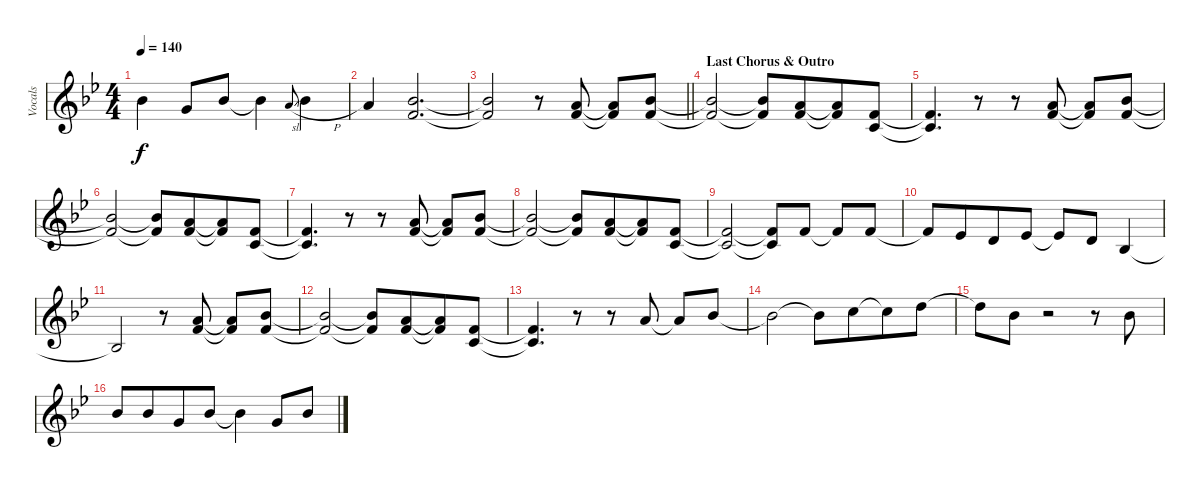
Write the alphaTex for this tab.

\track ("Vocals" "Vocals") {instrument lead6voice}
\staff {score}
\tuning (E4 B3 G3 D3 A2 E2) {hide}
\ts (4 4)
\tempo 140
\clef g2
\ks gminor
6.1{t}.4{dy f} 3.1.8 6.1.8 6.1{t}.4 5.1{sl}.8{gr onbeat} 6.1{h}.4 |
5.1.4 (6.1 6.2).2{d} |
\barLineRight lightlight
(6.1{t} 6.2{t}).2 r.8 (5.1 6.2).8 (5.1{t} 6.2{t}).8 (6.1 6.2).8 |
\section ("" "Last Chorus & Outro")
(6.1{t} 6.2{t}).2 (6.1{t} 6.2{t}).8 (5.1 6.2).8{beam merge} (5.1{t} 6.2{t}).8 (1.1 1.2).8 |
(1.1{t} 1.2{t}).4{d} r.8 r.8 (5.1 6.2).8 (5.1{t} 6.2{t}).8 (6.1 6.2).8 |
(6.1{t} 6.2{t}).2 (6.1{t} 6.2{t}).8 (5.1 6.2).8{beam merge} (5.1{t} 6.2{t}).8 (1.1 1.2).8 |
(1.1{t} 1.2{t}).4{d} r.8 r.8 (5.1 6.2).8 (5.1{t} 6.2{t}).8 (6.1 6.2).8 |
(6.1{t} 6.2{t}).2 (6.1{t} 6.2{t}).8 (5.1 6.2).8{beam merge} (5.1{t} 6.2{t}).8 (1.1 1.2).8 |
(1.1{t} 1.2{t}).2 (1.1{t} 1.2{t}).8 1.1.8 1.1{t}.8 1.1.8 |
1.1{t}.8 4.2.8{beam merge} 3.2.8 4.2.8 4.2{t}.8 3.2.8 3.3.4 |
3.3{t}.2 r.8 (5.1 6.2).8 (5.1{t} 6.2{t}).8 (6.1 6.2).8 |
(6.1{t} 6.2{t}).2 (6.1{t} 6.2{t}).8 (5.1 6.2).8{beam merge} (5.1{t} 6.2{t}).8 (1.1 1.2).8 |
(1.1{t} 1.2{t}).4{d} r.8 r.8 5.1.8 5.1{t}.8 6.1.8 |
6.1{t}.2 6.1{t}.8 8.1.8{beam merge} 8.1{t}.8 10.1.8 |
10.1{t}.8 6.1.8 r.2 r.8 6.1.8 |
6.1.8 6.1.8{beam merge} 3.1.8 6.1.8 6.1{t}.4 3.1.8 6.1.8
